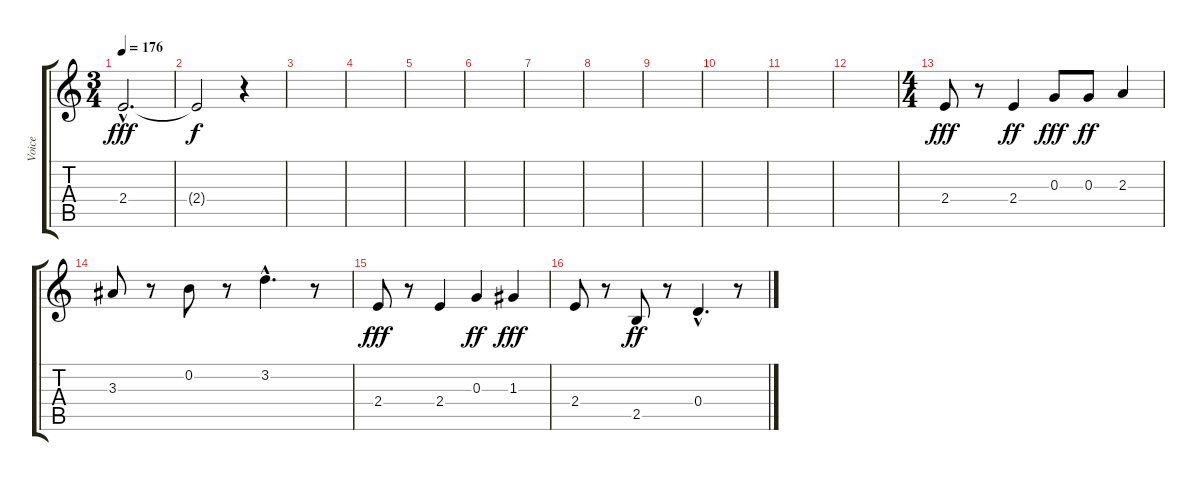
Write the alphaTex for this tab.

\track ("Voice" "Voice") {instrument fretlessbass}
\staff {score tabs}
\tuning (E4 B3 G3 D3 A2 E2) {hide}
\ts (3 4)
\tempo 176
\clef g2
\ks c
2.4{hac}.2{d dy fff} |
2.4{t}.2{dy f} r.4 |
|
|
|
|
|
|
|
|
|
|
\ts (4 4)
2.4.8{dy fff} r.8 2.4.4{dy ff} 0.3.8{dy fff} 0.3.8{dy ff} 2.3.4 |
3.3.8 r.8 0.2.8 r.8 3.2{hac}.4{d} r.8 |
2.4.8{dy fff} r.8 2.4.4 0.3.4{dy ff} 1.3.4{dy fff} |
2.4.8 r.8 2.5.8{dy ff} r.8 0.4{hac}.4{d} r.8
